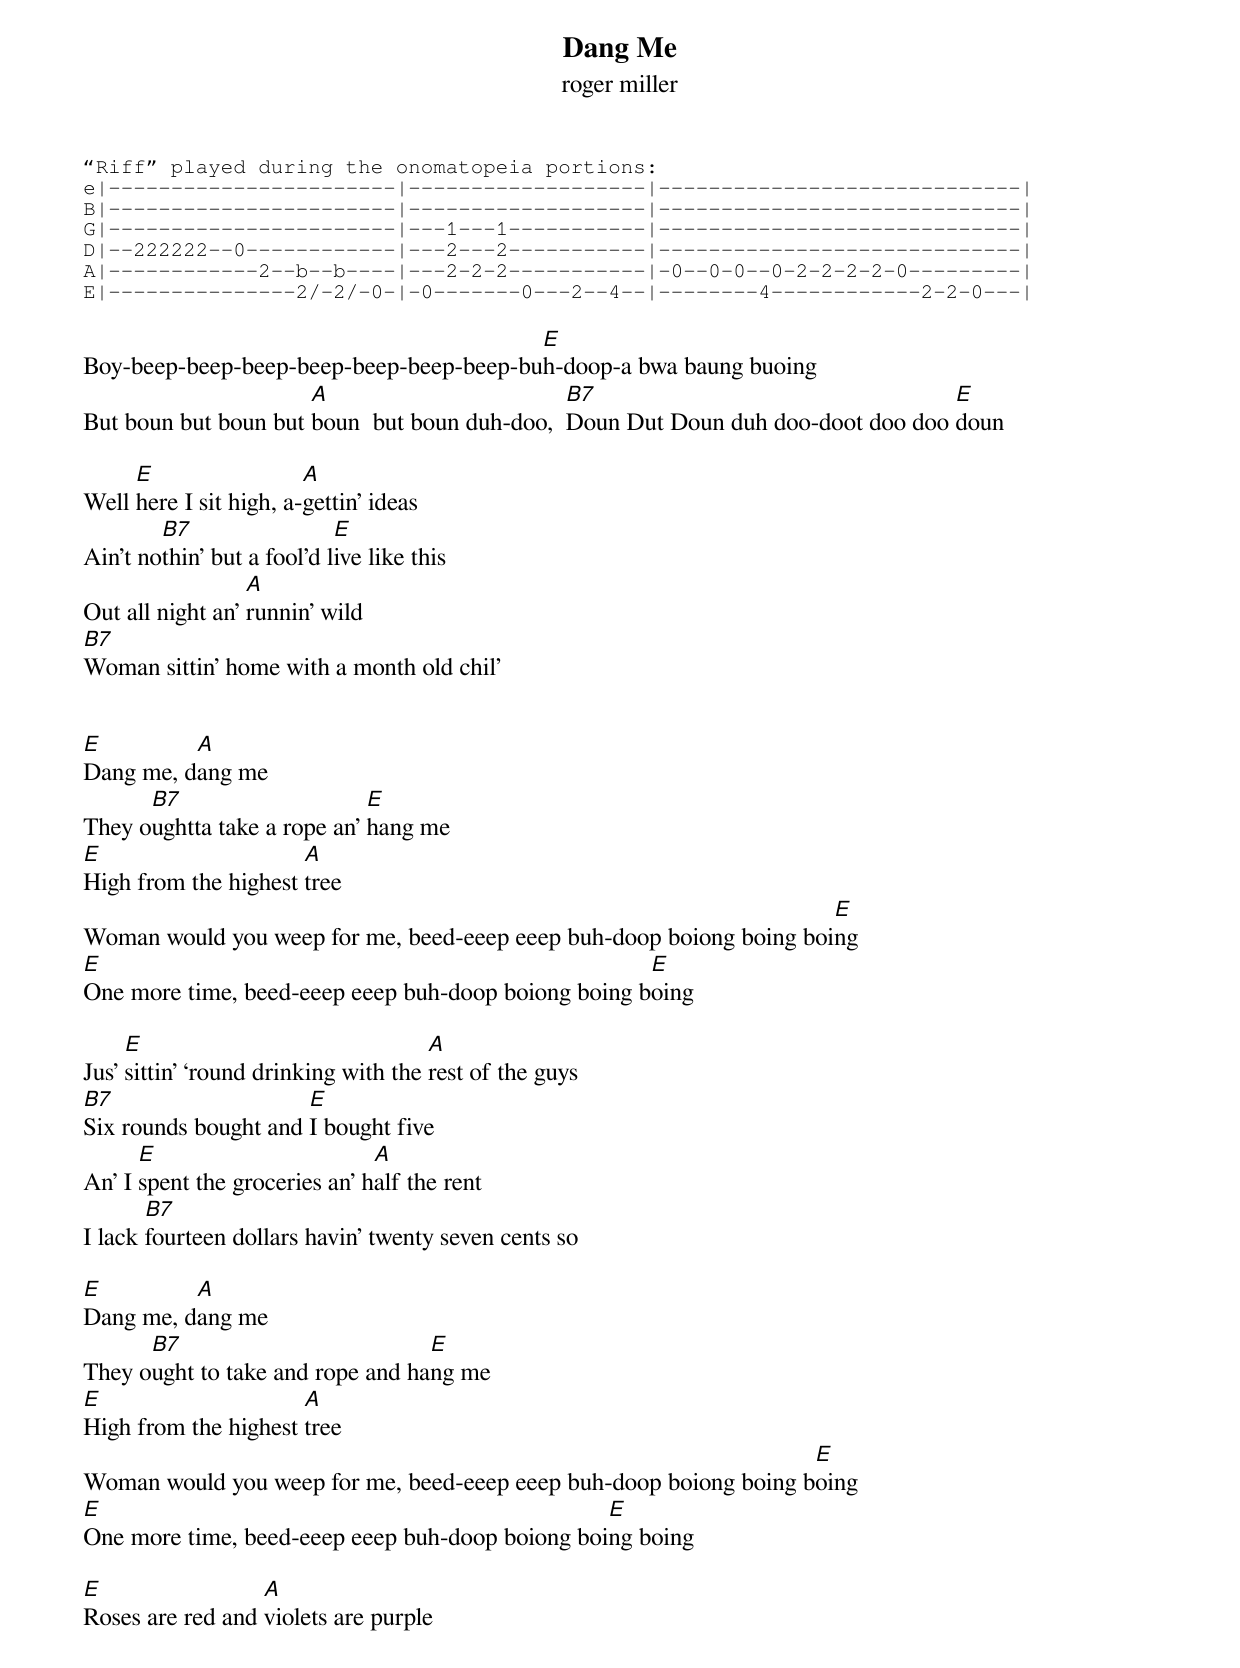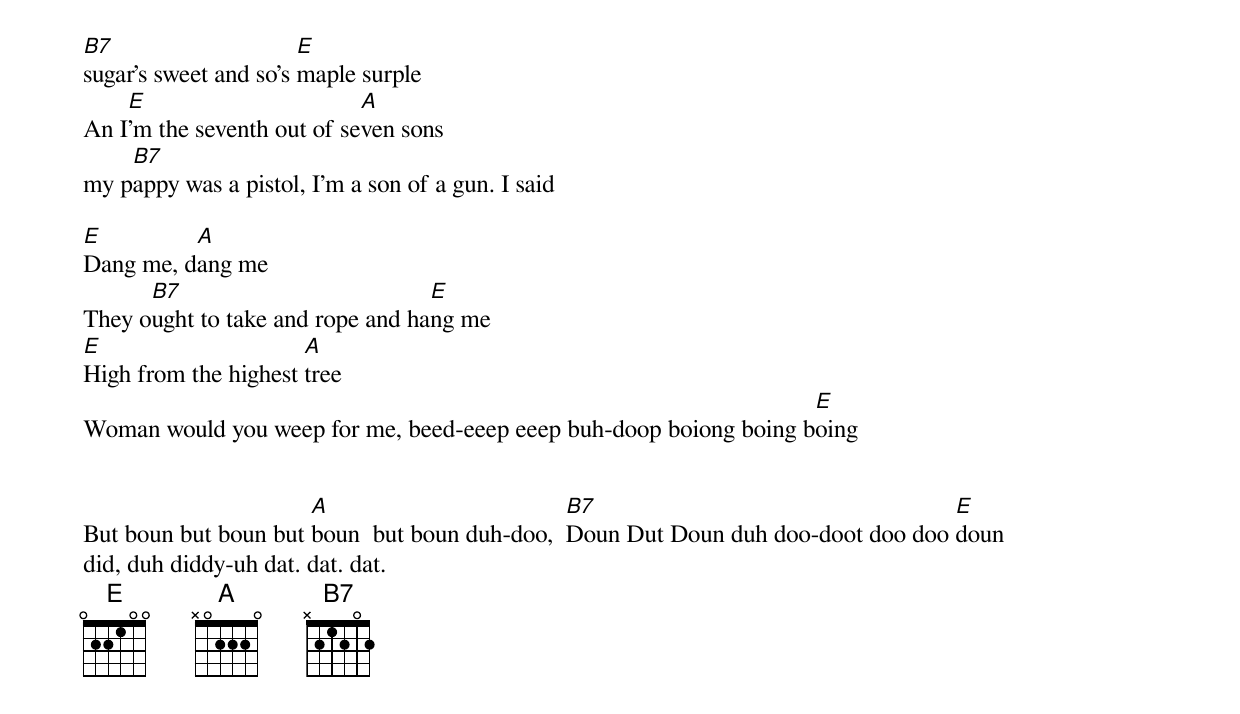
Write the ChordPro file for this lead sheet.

{title: Dang Me}
{subtitle: roger miller}

{sot}
“Riff” played during the onomatopeia portions:
e|-----------------------|-------------------|-----------------------------|
B|-----------------------|-------------------|-----------------------------|
G|-----------------------|---1---1-----------|-----------------------------|
D|--222222--0------------|---2---2-----------|-----------------------------|
A|------------2--b--b----|---2-2-2-----------|-0--0-0--0-2-2-2-2-0---------|
E|---------------2/-2/-0-|-0-------0---2--4--|--------4------------2-2-0---|
{eot}

Boy-beep-beep-beep-beep-beep-beep-beep-bu[E]h-doop-a bwa baung buoing
But boun but boun but [A]boun  but boun duh-doo,  [B7]Doun Dut Doun duh doo-doot doo doo [E]doun

Well [E]here I sit high, a-[A]gettin' ideas
Ain't no[B7]thin' but a fool'd l[E]ive like this
Out all night an' [A]runnin' wild
[B7]Woman sittin' home with a month old chil'


[E]Dang me, d[A]ang me
They o[B7]ughtta take a rope an' [E]hang me
[E]High from the highest [A]tree
Woman would you weep for me, beed-eeep eeep buh-doop boiong boing boi[E]ng
[E]One more time, beed-eeep eeep buh-doop boiong boing b[E]oing

Jus' [E]sittin’ ‘round drinking with the [A]rest of the guys
[B7]Six rounds bought and [E]I bought five
An' I [E]spent the groceries an' h[A]alf the rent
I lack [B7]fourteen dollars havin’ twenty seven cents so

[E]Dang me, d[A]ang me
They o[B7]ught to take and rope and ha[E]ng me
[E]High from the highest [A]tree
Woman would you weep for me, beed-eeep eeep buh-doop boiong boing b[E]oing
[E]One more time, beed-eeep eeep buh-doop boiong boi[E]ng boing

[E]Roses are red and [A]violets are purple
[B7]sugar's sweet and so's [E]maple surple
An I[E]'m the seventh out of se[A]ven sons
my p[B7]appy was a pistol, I'm a son of a gun. I said

[E]Dang me, d[A]ang me
They o[B7]ught to take and rope and ha[E]ng me
[E]High from the highest [A]tree
Woman would you weep for me, beed-eeep eeep buh-doop boiong boing b[E]oing


But boun but boun but [A]boun  but boun duh-doo,  [B7]Doun Dut Doun duh doo-doot doo doo [E]doun
did, duh diddy-uh dat. dat. dat.
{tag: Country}
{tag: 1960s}
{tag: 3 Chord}
